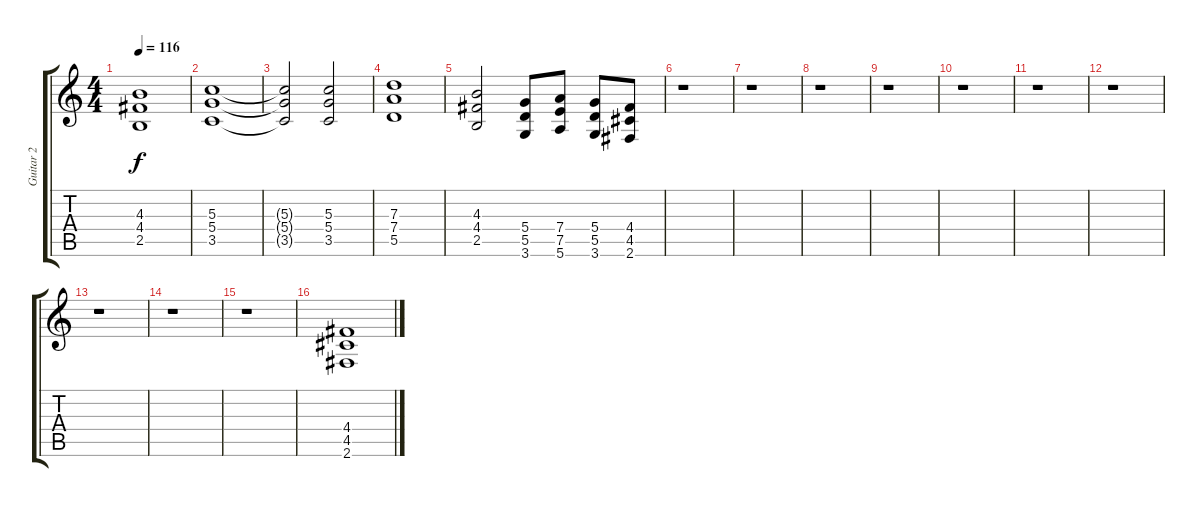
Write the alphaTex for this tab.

\track ("Guitar 2" "Guitar 2") {instrument acousticguitarsteel}
\staff {score tabs}
\tuning (E4 B3 G3 D3 A2 E2) {hide}
\ts (4 4)
\tempo 116
\clef g2
\ks c
(4.3 4.4 2.5).1{dy f} |
(5.3 5.4 3.5).1 |
(5.3{t} 5.4{t} 3.5{t}).2 (5.3 5.4 3.5).2 |
(7.3 7.4 5.5).1 |
(4.3 4.4 2.5).2 (5.4 5.5 3.6).8 (7.4 7.5 5.6).8 (5.4 5.5 3.6).8 (4.4 4.5 2.6).8 |
r.1 |
r.1 |
r.1 |
r.1 |
r.1 |
r.1 |
r.1 |
r.1 |
r.1 |
r.1 |
(4.4 4.5 2.6).1{volume 11 balance 8 instrument distortionguitar}
